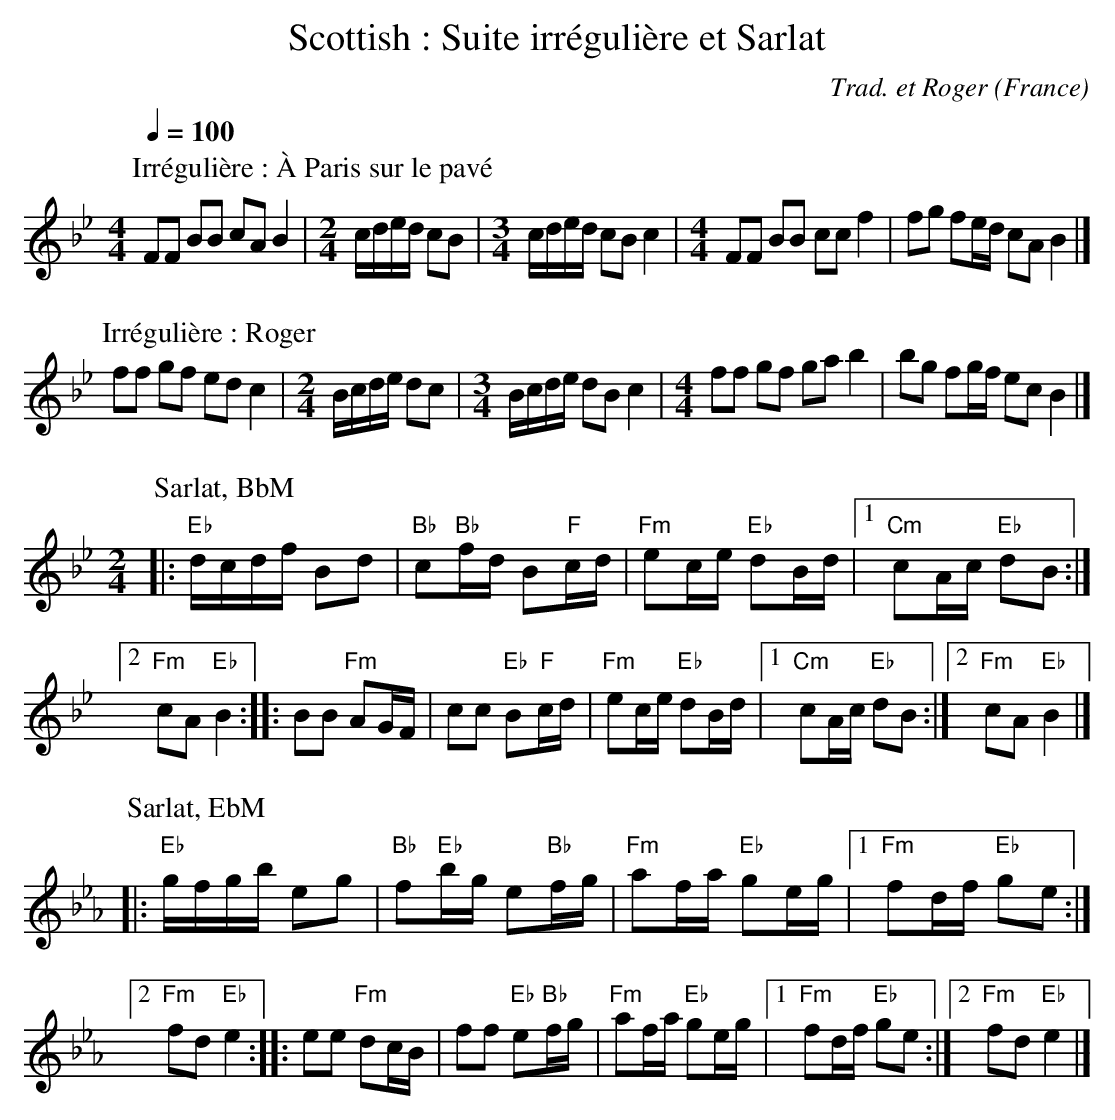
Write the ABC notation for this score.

X:1
T:Scottish : Suite irrégulière et Sarlat
C:Trad. et Roger
O:France
M:4/4
L:1/8
Q:1/4=100
K:Bbmaj
P:Irrégulière : À Paris sur le pavé
FF BB cA B2 | [M:2/4] c/2d/2e/2d/2 cB | [M:3/4] c/2d/2e/2d/2 cB c2 |\
[M:4/4] FF BB cc f2 | fg fe/2d/2 cA B2 |]
%%vskip 1
K:Bbmaj
P:Irrégulière : Roger
ff gf ed c2 | [M:2/4] B/2c/2d/2e/2 dc | [M:3/4] B/2c/2d/2e/2 dB c2 |\
[M:4/4] ff gf ga b2 | bg fg/2f/2 ec B2 |]
%%vskip 1
M:2/4
L:1/16
K:Bbmaj
P:Sarlat, BbM
|: "Eb"dcdf B2d2 | "Bb"c2"Bb"fd B2"F"cd | "Fm"e2ce "Eb"d2Bd |1\
"Cm"c2Ac "Eb"d2B2 :|2 "Fm"c2A2 "Eb"B4 :|\
|: B2B2 "Fm"A2GF | c2c2 "Eb"B2"F"cd | "Fm"e2ce "Eb"d2Bd |1\
"Cm"c2Ac "Eb"d2B2 :|2 "Fm"c2A2 "Eb"B4 |]
%%vskip 1
K:Ebmaj
P:Sarlat, EbM
|: "Eb"gfgb e2g2 | "Bb"f2"Eb"bg e2"Bb"fg | "Fm"a2fa "Eb"g2eg |1\
"Fm"f2df "Eb"g2e2 :|2 "Fm"f2d2 "Eb"e4 :|\
|: e2e2 "Fm"d2cB | f2f2 "Eb"e2"Bb"fg | "Fm"a2fa "Eb"g2eg |1\
"Fm"f2df "Eb"g2e2 :|2 "Fm"f2d2 "Eb"e4 |]
